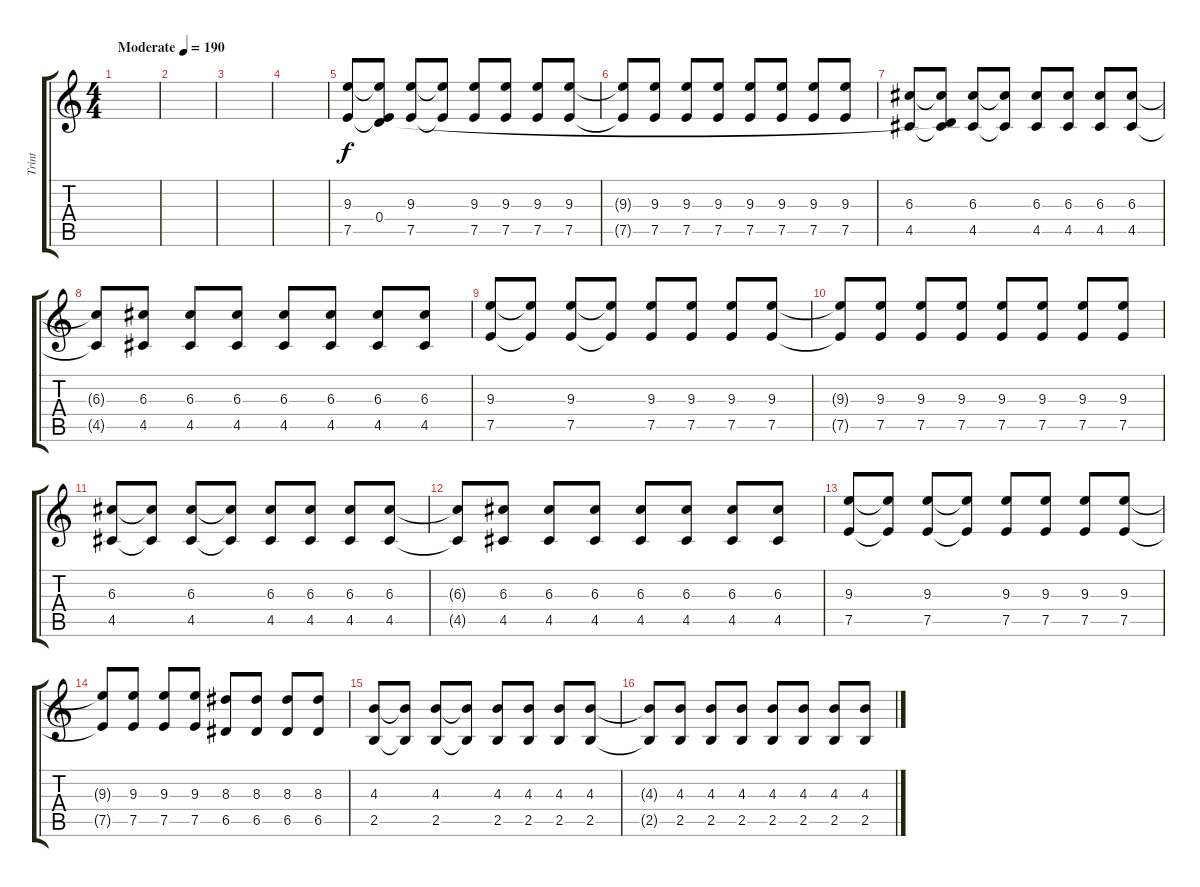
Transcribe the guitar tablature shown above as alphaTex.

\track ("Trint" "Trint") {instrument acousticguitarsteel}
\staff {score tabs}
\tuning (E4 B3 G3 D3 A2 E2) {hide}
\ts (4 4)
\tempo (190 "Moderate")
\clef g2
\ks c
|
|
|
|
(9.3 7.5).8 (9.3{t} 0.4 7.5{t}).8 (9.3 7.5).8 (9.3{t} 7.5{t}).8 (9.3 7.5).8 (9.3 7.5).8 (9.3 7.5).8 (9.3 7.5).8 |
(9.3{t} 7.5{t}).8 (9.3 7.5).8 (9.3 7.5).8 (9.3 7.5).8 (9.3 7.5).8 (9.3 7.5).8 (9.3 7.5).8 (9.3 7.5).8 |
(6.3 4.5).8 (6.3{t} 0.4{t} 4.5{t}).8 (6.3 4.5).8 (6.3{t} 4.5{t}).8 (6.3 4.5).8 (6.3 4.5).8 (6.3 4.5).8 (6.3 4.5).8 |
(6.3{t} 4.5{t}).8 (6.3 4.5).8 (6.3 4.5).8 (6.3 4.5).8 (6.3 4.5).8 (6.3 4.5).8 (6.3 4.5).8 (6.3 4.5).8 |
(9.3 7.5).8 (9.3{t} 7.5{t}).8 (9.3 7.5).8 (9.3{t} 7.5{t}).8 (9.3 7.5).8 (9.3 7.5).8 (9.3 7.5).8 (9.3 7.5).8 |
(9.3{t} 7.5{t}).8 (9.3 7.5).8 (9.3 7.5).8 (9.3 7.5).8 (9.3 7.5).8 (9.3 7.5).8 (9.3 7.5).8 (9.3 7.5).8 |
(6.3 4.5).8 (6.3{t} 4.5{t}).8 (6.3 4.5).8 (6.3{t} 4.5{t}).8 (6.3 4.5).8 (6.3 4.5).8 (6.3 4.5).8 (6.3 4.5).8 |
(6.3{t} 4.5{t}).8 (6.3 4.5).8 (6.3 4.5).8 (6.3 4.5).8 (6.3 4.5).8 (6.3 4.5).8 (6.3 4.5).8 (6.3 4.5).8 |
(9.3 7.5).8 (9.3{t} 7.5{t}).8 (9.3 7.5).8 (9.3{t} 7.5{t}).8 (9.3 7.5).8 (9.3 7.5).8 (9.3 7.5).8 (9.3 7.5).8 |
(9.3{t} 7.5{t}).8 (9.3 7.5).8 (9.3 7.5).8 (9.3 7.5).8 (8.3 6.5).8 (8.3 6.5).8 (8.3 6.5).8 (8.3 6.5).8 |
(4.3 2.5).8 (4.3{t} 2.5{t}).8 (4.3 2.5).8 (4.3{t} 2.5{t}).8 (4.3 2.5).8 (4.3 2.5).8 (4.3 2.5).8 (4.3 2.5).8 |
(4.3{t} 2.5{t}).8 (4.3 2.5).8 (4.3 2.5).8 (4.3 2.5).8 (4.3 2.5).8 (4.3 2.5).8 (4.3 2.5).8 (4.3 2.5).8
